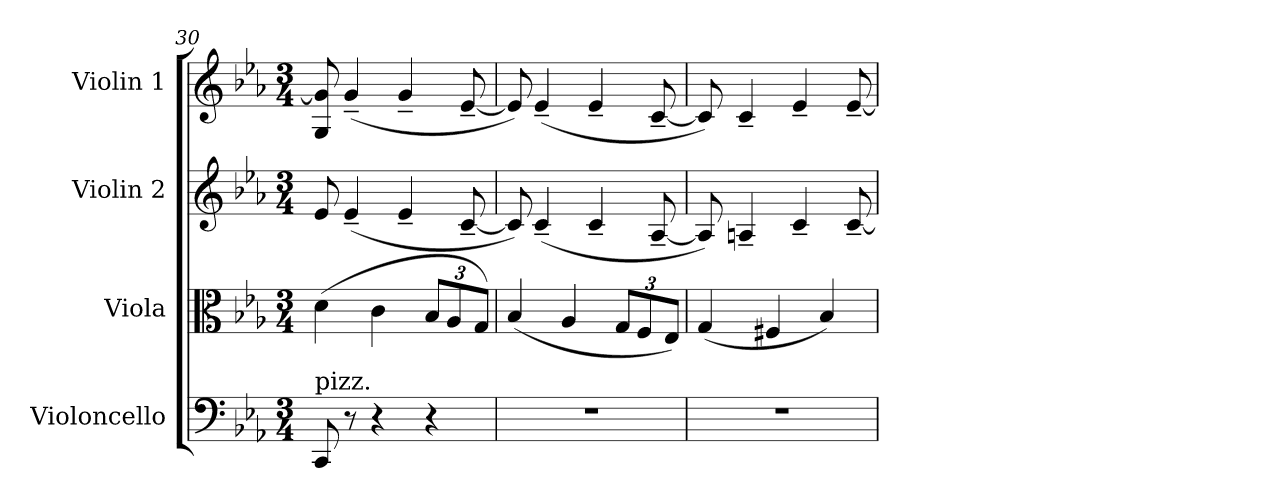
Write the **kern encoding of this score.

**kern	**kern	**kern	**kern
*part4	*part3	*part2	*part1
*staff4	*staff3	*staff2	*staff1
*I"Violoncello	*I"Viola	*I"Violin 2	*I"Violin 1
*I'Vc	*I'Vla	*I'Vln	*I'Vln
!!LO:LB:g=z
*clefF4	*clefC3	*clefG2	*clefG2
*k[b-e-a-]	*k[b-e-a-]	*k[b-e-a-]	*k[b-e-a-]
*M3/4	*M3/4	*M3/4	*M3/4
=30	=30	=30	=30
!LO:TX:a:t=pizz.	!	!	!
8CC/	(<4d\	8e-/	8G/ 8g/]
8r	.	(4e-~/	(4g~/
4r	4c\	.	.
.	.	4e-~/	4g~/
*	*Xbrackettup	*	*
4r	12B-/L	.	.
.	12A-/	.	.
.	.	[8c~/	[8e-~/
.	12G/J)	.	.
=31	=31	=31	=31
2.r	(4B-/	8c/])	8e-/])
.	.	(4c~/	(4e-~/
.	4A-/	.	.
.	.	4c~/	4e-~/
.	12G/L	.	.
.	12F/	.	.
.	.	[8A-~/	[8c~/
.	12E-/J)	.	.
=32	=32	=32	=32
2.r	(4G/	8A-/])	8c/])
.	.	4An~/	4c~/
.	4F#X/	.	.
.	.	4c~/	4e-~/
.	4B-/)	.	.
.	.	[8c~/	[8e-~/
=	=	=	=
*-	*-	*-	*-
